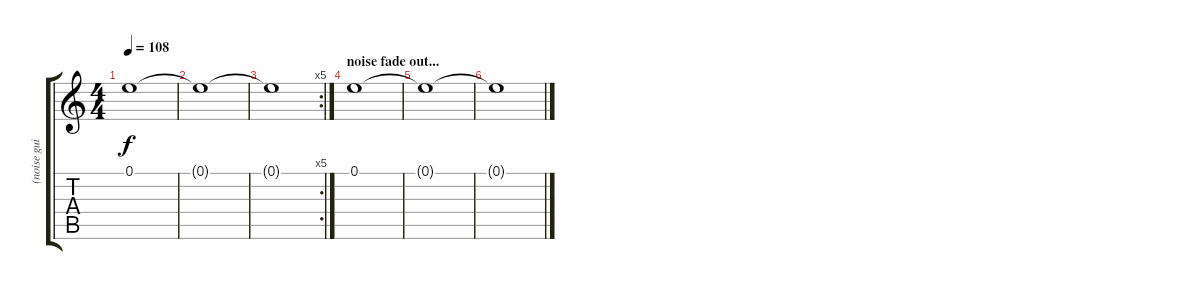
\track ("(noise guitar 3)" "(noise gui") {instrument guitarharmonics}
\staff {score tabs}
\tuning (E4 B3 G3 D3 A2 E2) {hide}
\ts (4 4)
\tempo 108
\clef g2
\ks c
0.1{t}.1{dy f} |
0.1{t}.1 |
\rc 5
0.1{t}.1 |
\section ("" "noise fade out...")
0.1.1{volume 0} |
0.1{t}.1 |
0.1{t}.1
